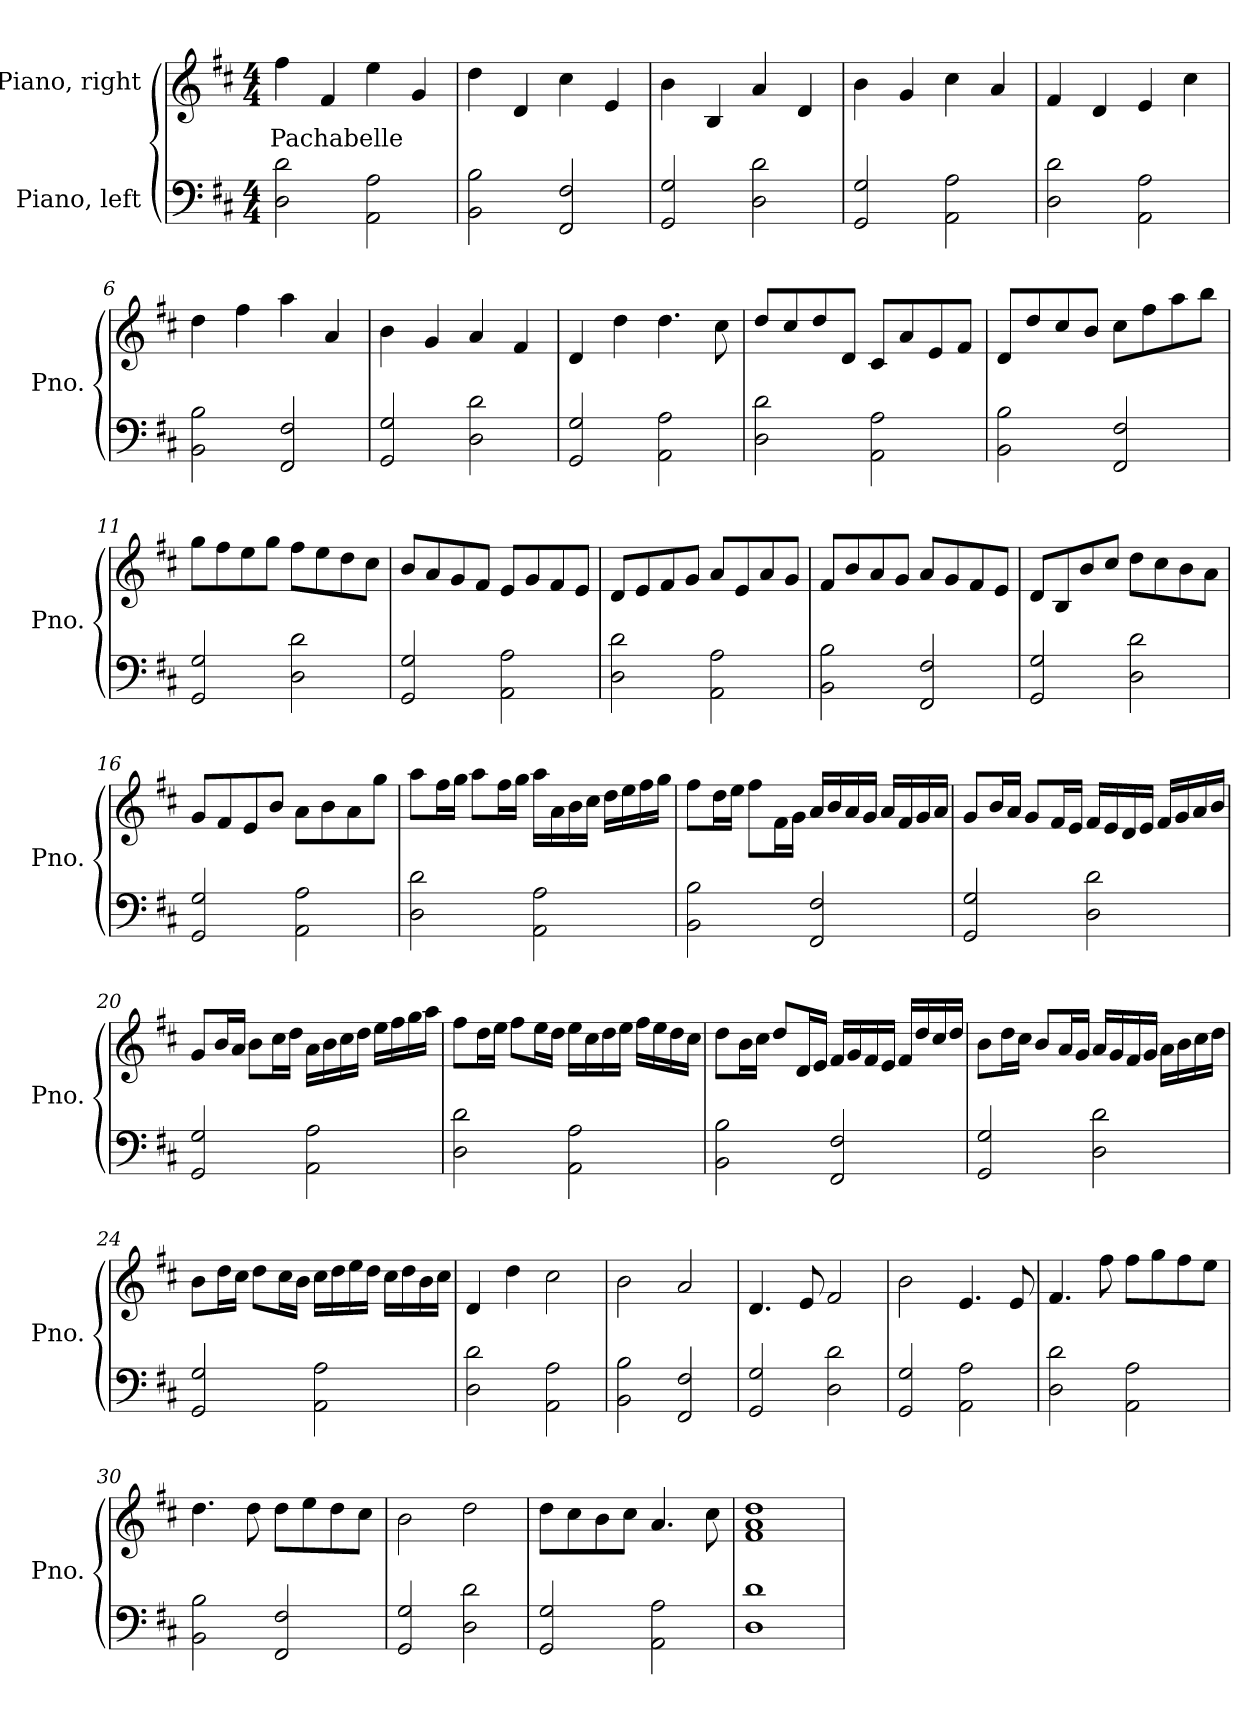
**kern	**kern	**text
*part2	*part1	*part1
*staff2	*staff1	*staff1
*I"Piano, left	*I"Piano, right	*
*I'Pno.	*I'Pno.	*
*clefF4	*clefG2	*
*k[f#c#]	*k[f#c#]	*
*M4/4	*M4/4	*
*MM75	*MM75	*
=1	=1	=1
!	!	!LO:LY:b
2D\ 2d\	4ff#\	Pachabelle
.	4f#/	.
2AA\ 2A\	4ee\	.
.	4g/	.
=2	=2	=2
2BB\ 2B\	4dd\	.
.	4d/	.
2FF#/ 2F#/	4cc#\	.
.	4e/	.
=3	=3	=3
2GG/ 2G/	4b\	.
.	4B/	.
2D\ 2d\	4a/	.
.	4d/	.
=4	=4	=4
2GG/ 2G/	4b\	.
.	4g/	.
2AA\ 2A\	4cc#\	.
.	4a/	.
=5	=5	=5
2D\ 2d\	4f#/	.
.	4d/	.
2AA\ 2A\	4e/	.
.	4cc#\	.
=6	=6	=6
2BB\ 2B\	4dd\	.
.	4ff#\	.
2FF#/ 2F#/	4aa\	.
.	4a/	.
!!LO:LB:g=z
=7	=7	=7
2GG/ 2G/	4b\	.
.	4g/	.
2D\ 2d\	4a/	.
.	4f#/	.
=8	=8	=8
2GG/ 2G/	4d/	.
.	4dd\	.
2AA\ 2A\	4.dd\	.
.	8cc#\	.
=9	=9	=9
2D\ 2d\	8dd/L	.
.	8cc#/	.
.	8dd/	.
.	8d/J	.
2AA\ 2A\	8c#/L	.
.	8a/	.
.	8e/	.
.	8f#/J	.
=10	=10	=10
2BB\ 2B\	8d/L	.
.	8dd/	.
.	8cc#/	.
.	8b/J	.
2FF#/ 2F#/	8cc#\L	.
.	8ff#\	.
.	8aa\	.
.	8bb\J	.
=11	=11	=11
2GG/ 2G/	8gg\L	.
.	8ff#\	.
.	8ee\	.
.	8gg\J	.
2D\ 2d\	8ff#\L	.
.	8ee\	.
.	8dd\	.
.	8cc#\J	.
!!LO:LB:g=z
=12	=12	=12
2GG/ 2G/	8b/L	.
.	8a/	.
.	8g/	.
.	8f#/J	.
2AA\ 2A\	8e/L	.
.	8g/	.
.	8f#/	.
.	8e/J	.
=13	=13	=13
2D\ 2d\	8d/L	.
.	8e/	.
.	8f#/	.
.	8g/J	.
2AA\ 2A\	8a/L	.
.	8e/	.
.	8a/	.
.	8g/J	.
=14	=14	=14
2BB\ 2B\	8f#/L	.
.	8b/	.
.	8a/	.
.	8g/J	.
2FF#/ 2F#/	8a/L	.
.	8g/	.
.	8f#/	.
.	8e/J	.
=15	=15	=15
2GG/ 2G/	8d/L	.
.	8B/	.
.	8b/	.
.	8cc#/J	.
2D\ 2d\	8dd\L	.
.	8cc#\	.
.	8b\	.
.	8a\J	.
=16	=16	=16
2GG/ 2G/	8g/L	.
.	8f#/	.
.	8e/	.
.	8b/J	.
2AA\ 2A\	8a\L	.
.	8b\	.
.	8a\	.
.	8gg\J	.
!!LO:LB:g=z
=17	=17	=17
2D\ 2d\	8aa\L	.
.	16ff#\L	.
.	16gg\JJ	.
.	8aa\L	.
.	16ff#\L	.
.	16gg\JJ	.
2AA\ 2A\	16aa\LL	.
.	16a\	.
.	16b\	.
.	16cc#\JJ	.
.	16dd\LL	.
.	16ee\	.
.	16ff#\	.
.	16gg\JJ	.
=18	=18	=18
2BB\ 2B\	8ff#\L	.
.	16dd\L	.
.	16ee\JJ	.
.	8ff#\L	.
.	16f#\L	.
.	16g\JJ	.
2FF#/ 2F#/	16a/LL	.
.	16b/	.
.	16a/	.
.	16g/JJ	.
.	16a/LL	.
.	16f#/	.
.	16g/	.
.	16a/JJ	.
=19	=19	=19
2GG/ 2G/	8g/L	.
.	16b/L	.
.	16a/JJ	.
.	8g/L	.
.	16f#/L	.
.	16e/JJ	.
2D\ 2d\	16f#/LL	.
.	16e/	.
.	16d/	.
.	16e/JJ	.
.	16f#/LL	.
.	16g/	.
.	16a/	.
.	16b/JJ	.
!!LO:LB:g=z
=20	=20	=20
2GG/ 2G/	8g/L	.
.	16b/L	.
.	16a/JJ	.
.	8b\L	.
.	16cc#\L	.
.	16dd\JJ	.
2AA\ 2A\	16a\LL	.
.	16b\	.
.	16cc#\	.
.	16dd\JJ	.
.	16ee\LL	.
.	16ff#\	.
.	16gg\	.
.	16aa\JJ	.
=21	=21	=21
2D\ 2d\	8ff#\L	.
.	16dd\L	.
.	16ee\JJ	.
.	8ff#\L	.
.	16ee\L	.
.	16dd\JJ	.
2AA\ 2A\	16ee\LL	.
.	16cc#\	.
.	16dd\	.
.	16ee\JJ	.
.	16ff#\LL	.
.	16ee\	.
.	16dd\	.
.	16cc#\JJ	.
=22	=22	=22
2BB\ 2B\	8dd\L	.
.	16b\L	.
.	16cc#\JJ	.
.	8dd/L	.
.	16d/L	.
.	16e/JJ	.
2FF#/ 2F#/	16f#/LL	.
.	16g/	.
.	16f#/	.
.	16e/JJ	.
.	16f#/LL	.
.	16dd/	.
.	16cc#/	.
.	16dd/JJ	.
!!LO:LB:g=z
=23	=23	=23
2GG/ 2G/	8b\L	.
.	16dd\L	.
.	16cc#\JJ	.
.	8b/L	.
.	16a/L	.
.	16g/JJ	.
2D\ 2d\	16a/LL	.
.	16g/	.
.	16f#/	.
.	16g/JJ	.
.	16a\LL	.
.	16b\	.
.	16cc#\	.
.	16dd\JJ	.
=24	=24	=24
2GG/ 2G/	8b\L	.
.	16dd\L	.
.	16cc#\JJ	.
.	8dd\L	.
.	16cc#\L	.
.	16b\JJ	.
2AA\ 2A\	16cc#\LL	.
.	16dd\	.
.	16ee\	.
.	16dd\JJ	.
.	16cc#\LL	.
.	16dd\	.
.	16b\	.
.	16cc#\JJ	.
=25	=25	=25
2D\ 2d\	4d/	.
.	4dd\	.
2AA\ 2A\	2cc#\	.
=26	=26	=26
2BB\ 2B\	2b\	.
2FF#/ 2F#/	2a/	.
=27	=27	=27
2GG/ 2G/	4.d/	.
.	8e/	.
2D\ 2d\	2f#/	.
!!LO:PB:g=z
=28	=28	=28
2GG/ 2G/	2b\	.
2AA\ 2A\	4.e/	.
.	8e/	.
=29	=29	=29
2D\ 2d\	4.f#/	.
.	8ff#\	.
2AA\ 2A\	8ff#\L	.
.	8gg\	.
.	8ff#\	.
.	8ee\J	.
=30	=30	=30
2BB\ 2B\	4.dd\	.
.	8dd\	.
2FF#/ 2F#/	8dd\L	.
.	8ee\	.
.	8dd\	.
.	8cc#\J	.
=31	=31	=31
2GG/ 2G/	2b\	.
2D\ 2d\	2dd\	.
=32	=32	=32
2GG/ 2G/	8dd\L	.
.	8cc#\	.
.	8b\	.
.	8cc#\J	.
2AA\ 2A\	4.a/	.
.	8cc#\	.
=33	=33	=33
1D 1d	1f# 1a 1dd	.
=	=	=
*-	*-	*-
